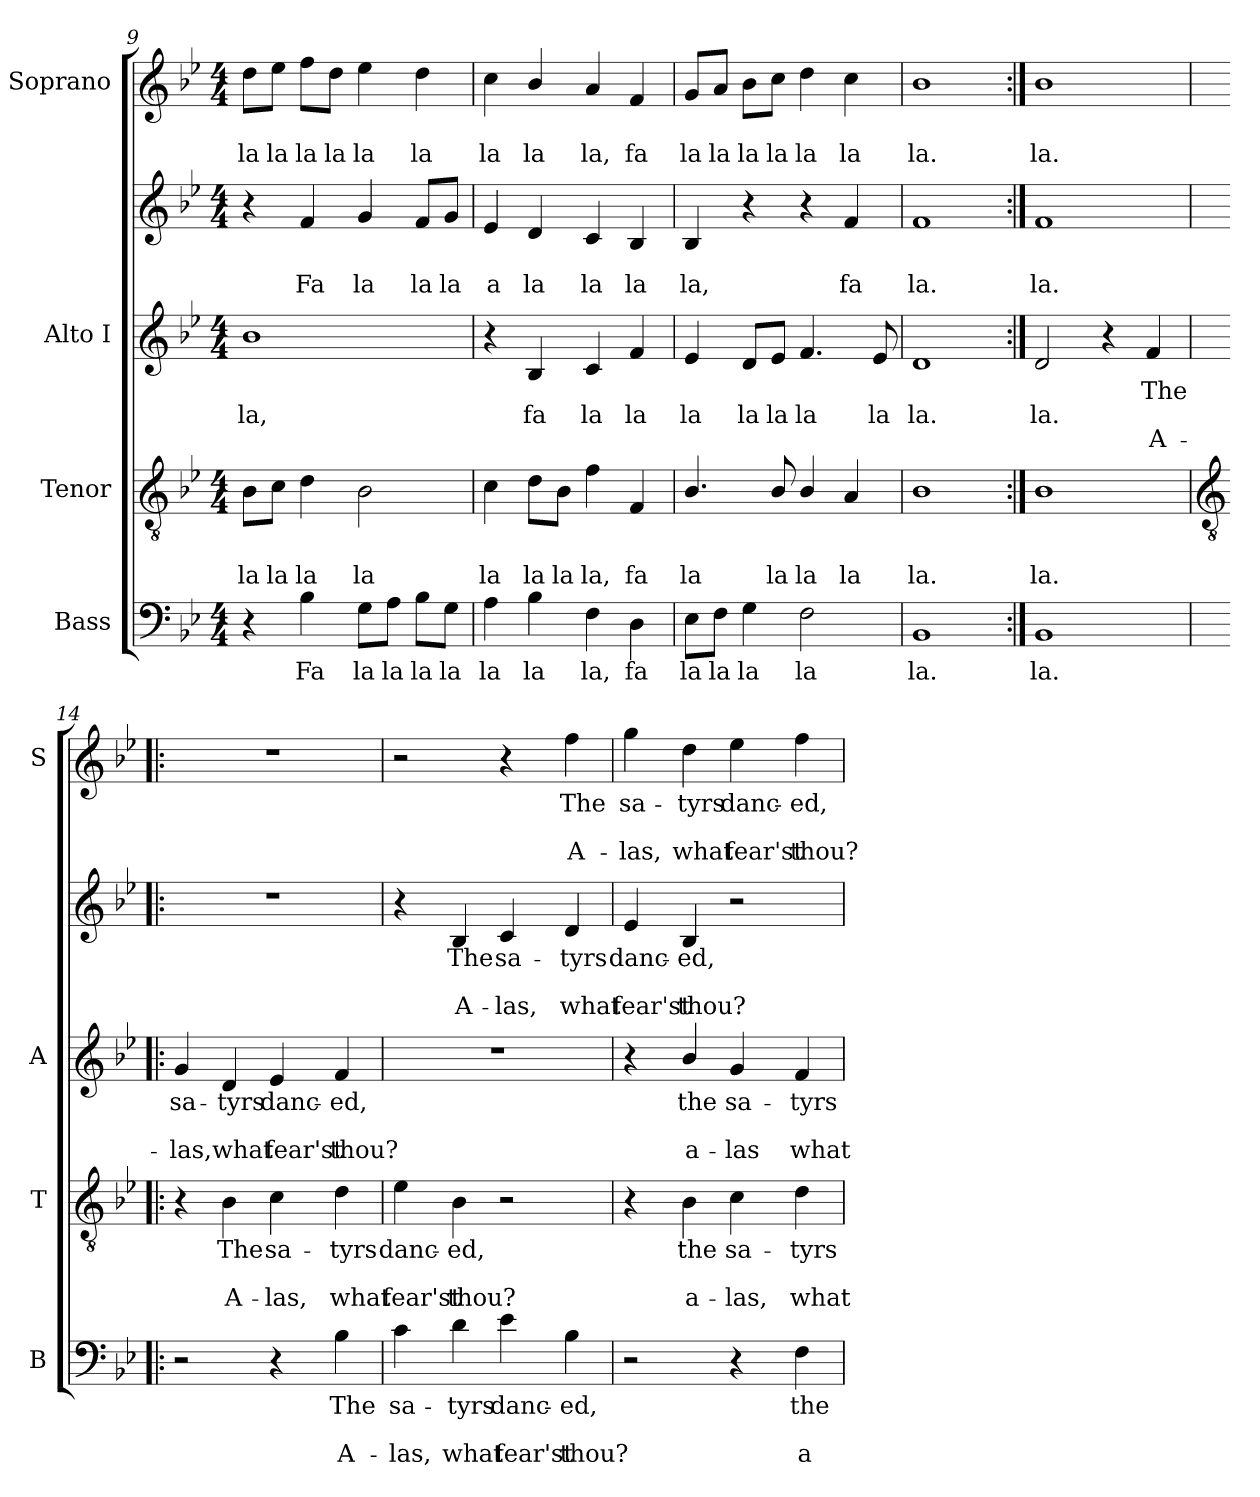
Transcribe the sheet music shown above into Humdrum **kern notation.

**kern	**text	**text	**text	**kern	**text	**text	**text	**kern	**text	**text	**text	**kern	**text	**text	**text	**kern	**text	**text	**text
*part4	*part4	*part4	*part4	*part3	*part3	*part3	*part3	*part2	*part2	*part2	*part2	*part2	*part2	*part2	*part2	*part1	*part1	*part1	*part1
*staff5	*staff5	*staff5	*staff5	*staff4	*staff4	*staff4	*staff4	*staff3	*staff3	*staff3	*staff3	*staff2	*staff2	*staff2	*staff2	*staff1	*staff1	*staff1	*staff1
*I"Bass	*	*	*	*I"Tenor	*	*	*	*I"Alto I	*	*	*	*	*	*	*	*I"Soprano	*	*	*
*I'B	*	*	*	*I'T	*	*	*	*I'A	*	*	*	*	*	*	*	*I'S	*	*	*
*clefF4	*	*	*	*clefGv2	*	*	*	*clefG2	*	*	*	*clefG2	*	*	*	*clefG2	*	*	*
*k[b-e-]	*	*	*	*k[b-e-]	*	*	*	*k[b-e-]	*	*	*	*k[b-e-]	*	*	*	*k[b-e-]	*	*	*
*B-:	*	*	*	*B-:	*	*	*	*B-:	*	*	*	*B-:	*	*	*	*B-:	*	*	*
*M4/4	*	*	*	*M4/4	*	*	*	*M4/4	*	*	*	*M4/4	*	*	*	*M4/4	*	*	*
=9	=9	=9	=9	=9	=9	=9	=9	=9	=9	=9	=9	=9	=9	=9	=9	=9	=9	=9	=9
!	!	!	!	!	!	!LO:LY:b	!	!	!	!LO:LY:b	!	!	!	!	!	!	!	!LO:LY:b	!
4r	.	.	.	8B-\L	.	la	.	1b-	.	la,	.	4r	.	.	.	8dd\L	.	la	.
!	!	!	!	!	!	!LO:LY:b	!	!	!	!	!	!	!	!	!	!	!	!LO:LY:b	!
.	.	.	.	8c\J	.	la	.	.	.	.	.	.	.	.	.	8ee-\J	.	la	.
!	!LO:LY:b	!	!	!	!	!LO:LY:b	!	!	!	!	!	!	!	!LO:LY:b	!	!	!	!LO:LY:b	!
4B-	Fa	.	.	4d	.	la	.	.	.	.	.	4f	.	Fa	.	8ff\L	.	la	.
!	!	!	!	!	!	!	!	!	!	!	!	!	!	!	!	!	!	!LO:LY:b	!
.	.	.	.	.	.	.	.	.	.	.	.	.	.	.	.	8dd\J	.	la	.
!	!LO:LY:b	!	!	!	!	!LO:LY:b	!	!	!	!	!	!	!	!LO:LY:b	!	!	!	!LO:LY:b	!
8G\L	la	.	.	2B-	.	la	.	.	.	.	.	4g	.	la	.	4ee-	.	la	.
!	!LO:LY:b	!	!	!	!	!	!	!	!	!	!	!	!	!	!	!	!	!	!
8A\J	la	.	.	.	.	.	.	.	.	.	.	.	.	.	.	.	.	.	.
!	!LO:LY:b	!	!	!	!	!	!	!	!	!	!	!	!	!LO:LY:b	!	!	!	!LO:LY:b	!
8B-\L	la	.	.	.	.	.	.	.	.	.	.	8f/L	.	la	.	4dd	.	la	.
!	!LO:LY:b	!	!	!	!	!	!	!	!	!	!	!	!	!LO:LY:b	!	!	!	!	!
8G\J	la	.	.	.	.	.	.	.	.	.	.	8g/J	.	la	.	.	.	.	.
=10	=10	=10	=10	=10	=10	=10	=10	=10	=10	=10	=10	=10	=10	=10	=10	=10	=10	=10	=10
!	!LO:LY:b	!	!	!	!	!LO:LY:b	!	!	!	!	!	!	!	!LO:LY:b	!	!	!	!LO:LY:b	!
4A	la	.	.	4c	.	la	.	4r	.	.	.	4e-	.	a	.	4cc	.	la	.
!	!LO:LY:b	!	!	!	!	!LO:LY:b	!	!	!	!LO:LY:b	!	!	!	!LO:LY:b	!	!	!	!LO:LY:b	!
4B-	la	.	.	8d\L	.	la	.	4B-	.	fa	.	4d	.	la	.	4b-/	.	la	.
!	!	!	!	!	!	!LO:LY:b	!	!	!	!	!	!	!	!	!	!	!	!	!
.	.	.	.	8B-\J	.	la	.	.	.	.	.	.	.	.	.	.	.	.	.
!	!LO:LY:b	!	!	!	!	!LO:LY:b	!	!	!	!LO:LY:b	!	!	!	!LO:LY:b	!	!	!	!LO:LY:b	!
4F	la,	.	.	4f	.	la,	.	4c	.	la	.	4c	.	la	.	4a	.	la,	.
!	!LO:LY:b	!	!	!	!	!LO:LY:b	!	!	!	!LO:LY:b	!	!	!	!LO:LY:b	!	!	!	!LO:LY:b	!
4D	fa	.	.	4F	.	fa	.	4f	.	la	.	4B-	.	la	.	4f	.	fa	.
=11	=11	=11	=11	=11	=11	=11	=11	=11	=11	=11	=11	=11	=11	=11	=11	=11	=11	=11	=11
!	!LO:LY:b	!	!	!	!	!LO:LY:b	!	!	!	!LO:LY:b	!	!	!	!LO:LY:b	!	!	!	!LO:LY:b	!
8E-\L	la	.	.	4.B-/	.	la	.	4e-	.	la	.	4B-	.	la,	.	8g/L	.	la	.
!	!LO:LY:b	!	!	!	!	!	!	!	!	!	!	!	!	!	!	!	!	!LO:LY:b	!
8F\J	la	.	.	.	.	.	.	.	.	.	.	.	.	.	.	8a/J	.	la	.
!	!LO:LY:b	!	!	!	!	!	!	!	!	!LO:LY:b	!	!	!	!	!	!	!	!LO:LY:b	!
4G	la	.	.	.	.	.	.	8d/L	.	la	.	4r	.	.	.	8b-\L	.	la	.
!	!	!	!	!	!	!LO:LY:b	!	!	!	!LO:LY:b	!	!	!	!	!	!	!	!LO:LY:b	!
.	.	.	.	8B-/	.	la	.	8e-/J	.	la	.	.	.	.	.	8cc\J	.	la	.
!	!LO:LY:b	!	!	!	!	!LO:LY:b	!	!	!	!LO:LY:b	!	!	!	!	!	!	!	!LO:LY:b	!
2F	la	.	.	4B-/	.	la	.	4.f	.	la	.	4r	.	.	.	4dd	.	la	.
!	!	!	!	!	!	!LO:LY:b	!	!	!	!	!	!	!	!LO:LY:b	!	!	!	!LO:LY:b	!
.	.	.	.	4A	.	la	.	.	.	.	.	4f	.	fa	.	4cc	.	la	.
!	!	!	!	!	!	!	!	!	!	!LO:LY:b	!	!	!	!	!	!	!	!	!
.	.	.	.	.	.	.	.	8e-	.	la	.	.	.	.	.	.	.	.	.
=12	=12	=12	=12	=12	=12	=12	=12	=12	=12	=12	=12	=12	=12	=12	=12	=12	=12	=12	=12
!	!LO:LY:b	!	!	!	!	!LO:LY:b	!	!	!	!LO:LY:b	!	!	!	!LO:LY:b	!	!	!	!LO:LY:b	!
1BB-	la.	.	.	1B-	.	la.	.	1d	.	la.	.	1f	.	la.	.	1b-	.	la.	.
=13:|!	=13:|!	=13:|!	=13:|!	=13:|!	=13:|!	=13:|!	=13:|!	=13:|!	=13:|!	=13:|!	=13:|!	=13:|!	=13:|!	=13:|!	=13:|!	=13:|!	=13:|!	=13:|!	=13:|!
!	!LO:LY:b	!	!	!	!	!LO:LY:b	!	!	!	!LO:LY:b	!	!	!	!LO:LY:b	!	!	!	!LO:LY:b	!
1BB-	la.	.	.	1B-	.	la.	.	2d	.	la.	.	1f	.	la.	.	1b-	.	la.	.
.	.	.	.	.	.	.	.	4r	.	.	.	.	.	.	.	.	.	.	.
!	!	!	!	!	!	!	!	!	!LO:LY:b	!	!LO:LY:b	!	!	!	!	!	!	!	!
.	.	.	.	.	.	.	.	4f	The	.	A-	.	.	.	.	.	.	.	.
!!LO:LB:g=z
=14!|:	=14!|:	=14!|:	=14!|:	=14!|:	=14!|:	=14!|:	=14!|:	=14!|:	=14!|:	=14!|:	=14!|:	=14!|:	=14!|:	=14!|:	=14!|:	=14!|:	=14!|:	=14!|:	=14!|:
*	*	*	*	*clefGv2	*	*	*	*	*	*	*	*	*	*	*	*	*	*	*
!	!	!	!	!	!	!	!	!	!LO:LY:b	!	!LO:LY:b	!	!	!	!	!	!	!	!
2r	.	.	.	4r	.	.	.	4g	-sa-	.	-las,	1r	.	.	.	1r	.	.	.
!	!	!	!	!	!LO:LY:b	!	!LO:LY:b	!	!LO:LY:b	!	!LO:LY:b	!	!	!	!	!	!	!	!
.	.	.	.	4B-	The	.	A-	4d	tyrs	.	what	.	.	.	.	.	.	.	.
!	!	!	!	!	!LO:LY:b	!	!LO:LY:b	!	!LO:LY:b	!	!LO:LY:b	!	!	!	!	!	!	!	!
4r	.	.	.	4c	-sa-	.	-las,	4e-	danc-	.	-fear'st	.	.	.	.	.	.	.	.
!	!LO:LY:b	!	!LO:LY:b	!	!LO:LY:b	!	!LO:LY:b	!	!LO:LY:b	!	!LO:LY:b	!	!	!	!	!	!	!	!
4B-	The	.	A-	4d	tyrs	.	what	4f	ed,	.	thou?	.	.	.	.	.	.	.	.
=15	=15	=15	=15	=15	=15	=15	=15	=15	=15	=15	=15	=15	=15	=15	=15	=15	=15	=15	=15
!	!LO:LY:b	!	!LO:LY:b	!	!LO:LY:b	!	!LO:LY:b	!	!	!	!	!	!	!	!	!	!	!	!
4c	-sa-	.	-las,	4e-	danc-	.	-fear'st	1r	.	.	.	4r	.	.	.	2r	.	.	.
!	!LO:LY:b	!	!LO:LY:b	!	!LO:LY:b	!	!LO:LY:b	!	!	!	!	!	!LO:LY:b	!	!LO:LY:b	!	!	!	!
4d	tyrs	.	what	4B-	ed,	.	thou?	.	.	.	.	4B-	The	.	A-	.	.	.	.
!	!LO:LY:b	!	!LO:LY:b	!	!	!	!	!	!	!	!	!	!LO:LY:b	!	!LO:LY:b	!	!	!	!
4e-	danc-	.	-fear'st	2r	.	.	.	.	.	.	.	4c	-sa-	.	-las,	4r	.	.	.
!	!LO:LY:b	!	!LO:LY:b	!	!	!	!	!	!	!	!	!	!LO:LY:b	!	!LO:LY:b	!	!LO:LY:b	!	!LO:LY:b
4B-	ed,	.	thou?	.	.	.	.	.	.	.	.	4d	tyrs	.	what	4ff	The	.	A-
=16	=16	=16	=16	=16	=16	=16	=16	=16	=16	=16	=16	=16	=16	=16	=16	=16	=16	=16	=16
!	!	!	!	!	!	!	!	!	!	!	!	!	!LO:LY:b	!	!LO:LY:b	!	!LO:LY:b	!	!LO:LY:b
2r	.	.	.	4r	.	.	.	4r	.	.	.	4e-	danc-	.	-fear'st	4gg	-sa-	.	-las,
!	!	!	!	!	!LO:LY:b	!	!LO:LY:b	!	!LO:LY:b	!	!LO:LY:b	!	!LO:LY:b	!	!LO:LY:b	!	!LO:LY:b	!	!LO:LY:b
.	.	.	.	4B-	the	.	a-	4b-/	the	.	a-	4B-	ed,	.	thou?	4dd	tyrs	.	what
!	!	!	!	!	!LO:LY:b	!	!LO:LY:b	!	!LO:LY:b	!	!LO:LY:b	!	!	!	!	!	!LO:LY:b	!	!LO:LY:b
4r	.	.	.	4c	-sa-	.	-las,	4g	-sa-	.	-las	2r	.	.	.	4ee-	danc-	.	-fear'st
!	!LO:LY:b	!	!LO:LY:b	!	!LO:LY:b	!	!LO:LY:b	!	!LO:LY:b	!	!LO:LY:b	!	!	!	!	!	!LO:LY:b	!	!LO:LY:b
4F	the	.	a-	4d	tyrs	.	what	4f	tyrs	.	what	.	.	.	.	4ff	ed,	.	thou?
=	=	=	=	=	=	=	=	=	=	=	=	=	=	=	=	=	=	=	=
*-	*-	*-	*-	*-	*-	*-	*-	*-	*-	*-	*-	*-	*-	*-	*-	*-	*-	*-	*-
